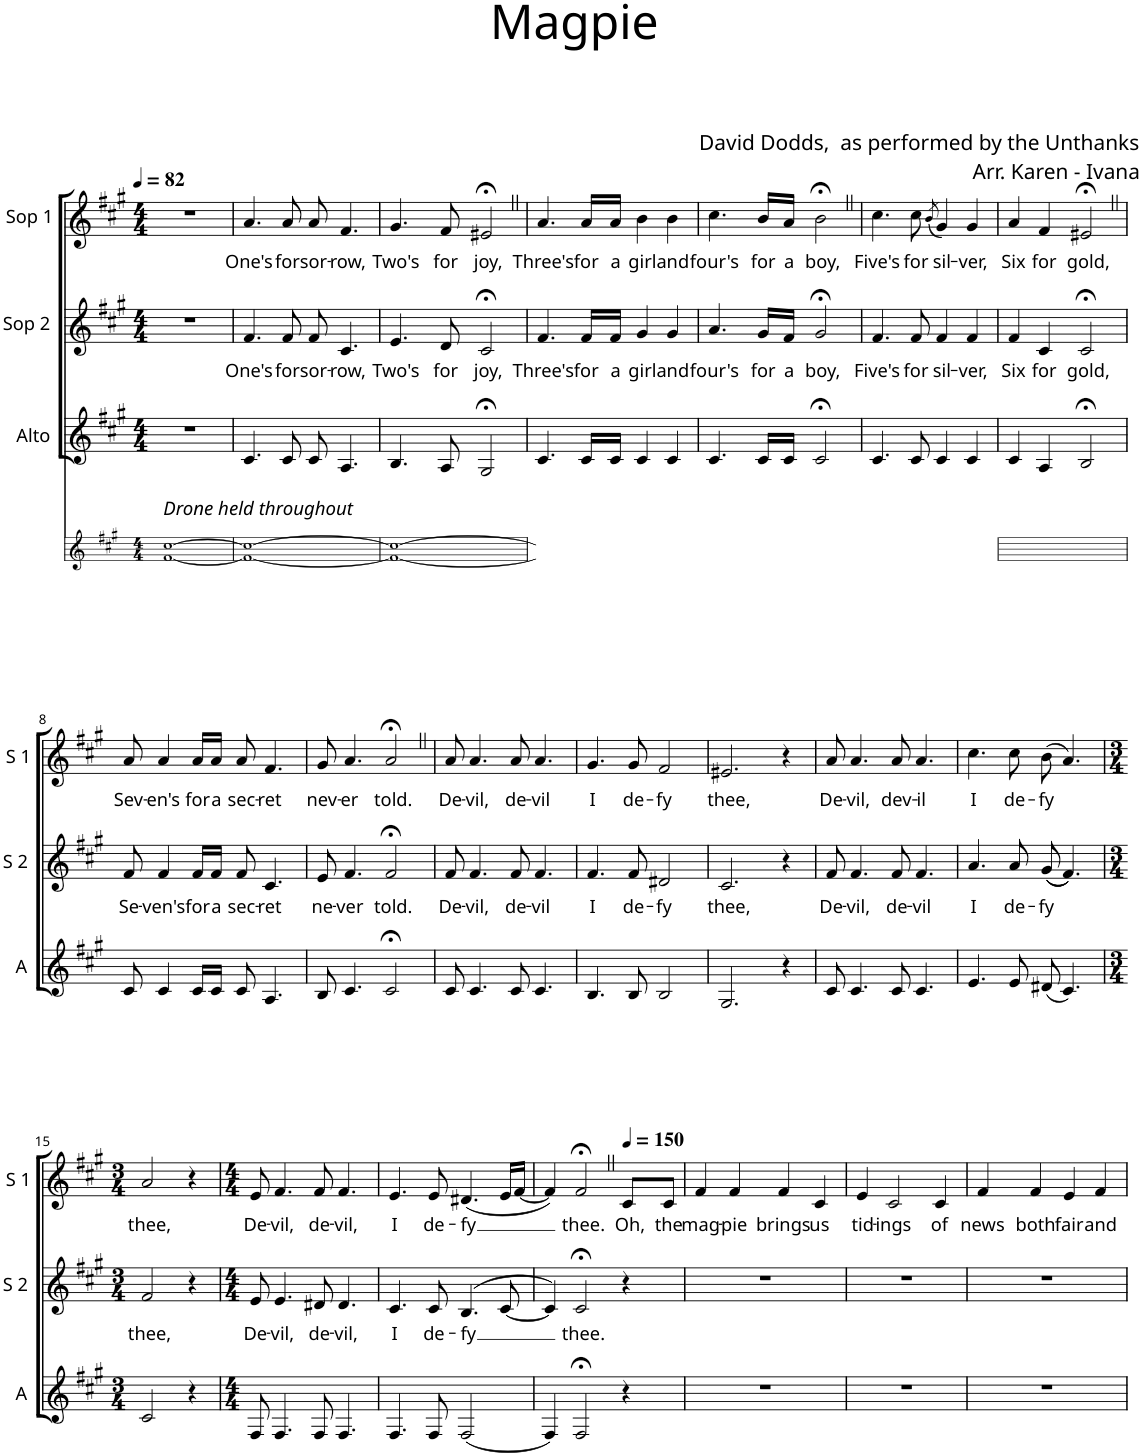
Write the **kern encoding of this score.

**kern	**kern	**kern	**text	**kern	**text
*part4	*part3	*part2	*part2	*part1	*part1
*staff4	*staff3	*staff2	*staff2	*staff1	*staff1
*I"Flute	*I"Alto	*I"Sop 2	*	*I"Sop 1	*
*I'Fl	*I'A	*I'S 2	*	*I'S 1	*
*stria5	*	*	*	*	*
*clefG2	*clefG2	*clefG2	*	*clefG2	*
*k[f#c#g#]	*k[f#c#g#]	*k[f#c#g#]	*	*k[f#c#g#]	*
*M4/4	*M4/4	*M4/4	*	*M4/4	*
*MM82	*MM82	*MM82	*	*MM82	*
=1	=1	=1	=1	=1	=1
!LO:TX:a:i:t=Drone held throughout	!	!	!	!	!
[1f# [1cc#	1r	1r	.	1r	.
=2	=2	=2	=2	=2	=2
!	!	!	!LO:LY:b	!	!LO:LY:b
1f#_ 1cc#_	4.c#/	4.f#/	One's	4.a/	One's
!	!	!	!LO:LY:b	!	!LO:LY:b
.	8c#/	8f#/	for	8a/	for
!	!	!	!LO:LY:b	!	!LO:LY:b
.	8c#/	8f#/	sor-	8a/	sor-
!	!	!	!LO:LY:b	!	!LO:LY:b
.	4.A/	4.c#/	-row,	4.f#/	-row,
=3	=3	=3	=3	=3	=3
!	!	!	!LO:LY:b	!	!LO:LY:b
1f#_ 1cc#_	4.B/	4.e/	Two's	4.g#/	Two's
!	!	!	!LO:LY:b	!	!LO:LY:b
.	8A/	8d/	for	8f#/	for
!	!	!	!LO:LY:b	!	!LO:LY:b
.	2G#;</	2c#;</	joy,	2e#X;<Z/	joy,
=4	=4	=4	=4	=4	=4
!	!	!	!LO:LY:b	!	!LO:LY:b
1f#] 1cc#]	4.c#/	4.f#/	Three's	4.a/	Three's
!	!	!	!LO:LY:b	!	!LO:LY:b
.	16c#/LL	16f#/LL	for	16a/LL	for
!	!	!	!LO:LY:b	!	!LO:LY:b
.	16c#/JJ	16f#/JJ	a	16a/JJ	a
!	!	!	!LO:LY:b	!	!LO:LY:b
.	4c#/	4g#/	girl	4b\	girl
!	!	!	!LO:LY:b	!	!LO:LY:b
.	4c#/	4g#/	and	4b\	and
=5	=5	=5	=5	=5	=5
!	!	!	!LO:LY:b	!	!LO:LY:b
1r	4.c#/	4.a/	four's	4.cc#\	four's
!	!	!	!LO:LY:b	!	!LO:LY:b
.	16c#/LL	16g#/LL	for	16b/LL	for
!	!	!	!LO:LY:b	!	!LO:LY:b
.	16c#/JJ	16f#/JJ	a	16a/JJ	a
!	!	!	!LO:LY:b	!	!LO:LY:b
.	2c#;</	2g#;</	boy,	2b;<Z\	boy,
=6	=6	=6	=6	=6	=6
!	!	!	!LO:LY:b	!	!LO:LY:b
1r	4.c#/	4.f#/	Five's	4.cc#\	Five's
!	!	!	!LO:LY:b	!	!LO:LY:b
.	8c#/	8f#/	for	8cc#\	for
.	.	.	.	(8qb/	.
!	!	!	!LO:LY:b	!	!LO:LY:b
.	4c#/	4f#/	sil-	4g#/)	sil-
!	!	!	!LO:LY:b	!	!LO:LY:b
.	4c#/	4f#/	-ver,	4g#/	-ver,
=7	=7	=7	=7	=7	=7
!	!	!	!LO:LY:b	!	!LO:LY:b
1ryy	4c#/	4f#/	Six	4a/	Six
!	!	!	!LO:LY:b	!	!LO:LY:b
.	4A/	4c#/	for	4f#/	for
!	!	!	!LO:LY:b	!	!LO:LY:b
.	2B;</	2c#;</	gold,	2e#X;<Z/	gold,
!!LO:LB:g=z
=8	=8	=8	=8	=8	=8
!	!	!	!LO:LY:b	!	!LO:LY:b
1r	8c#/	8f#/	Se-	8a/	Sev-
!	!	!	!LO:LY:b	!	!LO:LY:b
.	4c#/	4f#/	-ven's	4a/	-en's
!	!	!	!LO:LY:b	!	!LO:LY:b
.	16c#/LL	16f#/LL	for	16a/LL	for
!	!	!	!LO:LY:b	!	!LO:LY:b
.	16c#/JJ	16f#/JJ	a	16a/JJ	a
!	!	!	!LO:LY:b	!	!LO:LY:b
.	8c#/	8f#/	sec-	8a/	sec-
!	!	!	!LO:LY:b	!	!LO:LY:b
.	4.A/	4.c#/	-ret	4.f#/	-ret
=9	=9	=9	=9	=9	=9
!	!	!	!LO:LY:b	!	!LO:LY:b
1r	8B/	8e/	ne-	8g#/	nev-
!	!	!	!LO:LY:b	!	!LO:LY:b
.	4.c#/	4.f#/	-ver	4.a/	-er
!	!	!	!LO:LY:b	!	!LO:LY:b
.	2c#;</	2f#;</	told.	2a;<Z/	told.
=10	=10	=10	=10	=10	=10
!	!	!	!LO:LY:b	!	!LO:LY:b
1r	8c#/	8f#/	De-	8a/	De-
!	!	!	!LO:LY:b	!	!LO:LY:b
.	4.c#/	4.f#/	-vil,	4.a/	-vil,
!	!	!	!LO:LY:b	!	!LO:LY:b
.	8c#/	8f#/	de-	8a/	de-
!	!	!	!LO:LY:b	!	!LO:LY:b
.	4.c#/	4.f#/	-vil	4.a/	-vil
=11	=11	=11	=11	=11	=11
!	!	!	!LO:LY:b	!	!LO:LY:b
1r	4.B/	4.f#/	I	4.g#/	I
!	!	!	!LO:LY:b	!	!LO:LY:b
.	8B/	8f#/	de-	8g#/	de-
!	!	!	!LO:LY:b	!	!LO:LY:b
.	2B/	2d#X/	-fy	2f#/	-fy
=12	=12	=12	=12	=12	=12
!	!	!	!LO:LY:b	!	!LO:LY:b
1r	2.G#/	2.c#/	thee,	2.e#X/	thee,
.	4r	4r	.	4r	.
=13	=13	=13	=13	=13	=13
!	!	!	!LO:LY:b	!	!LO:LY:b
1r	8c#/	8f#/	De-	8a/	De-
!	!	!	!LO:LY:b	!	!LO:LY:b
.	4.c#/	4.f#/	-vil,	4.a/	-vil,
!	!	!	!LO:LY:b	!	!LO:LY:b
.	8c#/	8f#/	-de-	8a/	dev-
!	!	!	!LO:LY:b	!	!LO:LY:b
.	4.c#/	4.f#/	-vil	4.a/	-il
=14	=14	=14	=14	=14	=14
!	!	!	!LO:LY:b	!	!LO:LY:b
1r	4.e/	4.a/	I	4.cc#\	I
!	!	!	!LO:LY:b	!	!LO:LY:b
.	8e/	8a/	de-	8cc#\	de-
!	!	!	!LO:LY:b	!	!LO:LY:b
.	(8d#X/	((8g#/	-fy	(8b\	-fy
.	4.c#/)	4.f#/))	.	4.a/)	.
!!LO:LB:g=z
=15	=15	=15	=15	=15	=15
*M3/4	*M3/4	*M3/4	*	*M3/4	*
!	!	!	!LO:LY:b	!	!LO:LY:b
2.r	2c#/	2f#/	-thee,	2a/	-thee,
.	4r	4r	.	4r	.
=16	=16	=16	=16	=16	=16
*M4/4	*M4/4	*M4/4	*	*M4/4	*
!	!	!	!LO:LY:b	!	!LO:LY:b
1r	8F#/	8e/	De-	8e/	De-
!	!	!	!LO:LY:b	!	!LO:LY:b
.	4.F#/	4.e/	-vil,	4.f#/	-vil,
!	!	!	!LO:LY:b	!	!LO:LY:b
.	8F#/	8d#X/	de-	8f#/	de-
!	!	!	!LO:LY:b	!	!LO:LY:b
.	4.F#/	4.d#/	-vil,	4.f#/	-vil,
=17	=17	=17	=17	=17	=17
!	!	!	!LO:LY:b	!	!LO:LY:b
1r	4.F#/	4.c#/	I	4.e/	I
!	!	!	!LO:LY:b	!	!LO:LY:b
.	8F#/	8c#/	de-	8e/	de-
!	!	!	!LO:LY:b	!	!LO:LY:b
.	(2F#/	(>4.B/	-fy	(4.d#X/	-fy
.	.	[8c#/	.	16e/LL	.
.	.	.	.	[16f#/JJ	.
=18	=18	=18	=18	=18	=18
1r	4F#/)	4c#/])	.	4f#/])	.
!	!	!	!LO:LY:b	!	!LO:LY:b
.	2F#;</	2c#;</	thee.	2f#;<Z/	thee.
*	*	*	*	*MM150	*
!	!	!	!	!	!LO:LY:b
.	4r	4r	.	8c#/L	Oh,
!	!	!	!	!	!LO:LY:b
.	.	.	.	8c#/J	the
=19	=19	=19	=19	=19	=19
!	!	!	!	!	!LO:LY:b
1r	1r	1r	.	4f#/	mag-
!	!	!	!	!	!LO:LY:b
.	.	.	.	4f#/	-pie
!	!	!	!	!	!LO:LY:b
.	.	.	.	4f#/	brings
!	!	!	!	!	!LO:LY:b
.	.	.	.	4c#/	us
=20	=20	=20	=20	=20	=20
!	!	!	!	!	!LO:LY:b
1r	1r	1r	.	4e/	tid-
!	!	!	!	!	!LO:LY:b
.	.	.	.	2c#/	-ings
!	!	!	!	!	!LO:LY:b
.	.	.	.	4c#/	of
=21	=21	=21	=21	=21	=21
!	!	!	!	!	!LO:LY:b
1r	1r	1r	.	4f#/	news
!	!	!	!	!	!LO:LY:b
.	.	.	.	4f#/	both
!	!	!	!	!	!LO:LY:b
.	.	.	.	4e/	fair
!	!	!	!	!	!LO:LY:b
.	.	.	.	4f#/	and
=	=	=	=	=	=
*-	*-	*-	*-	*-	*-
